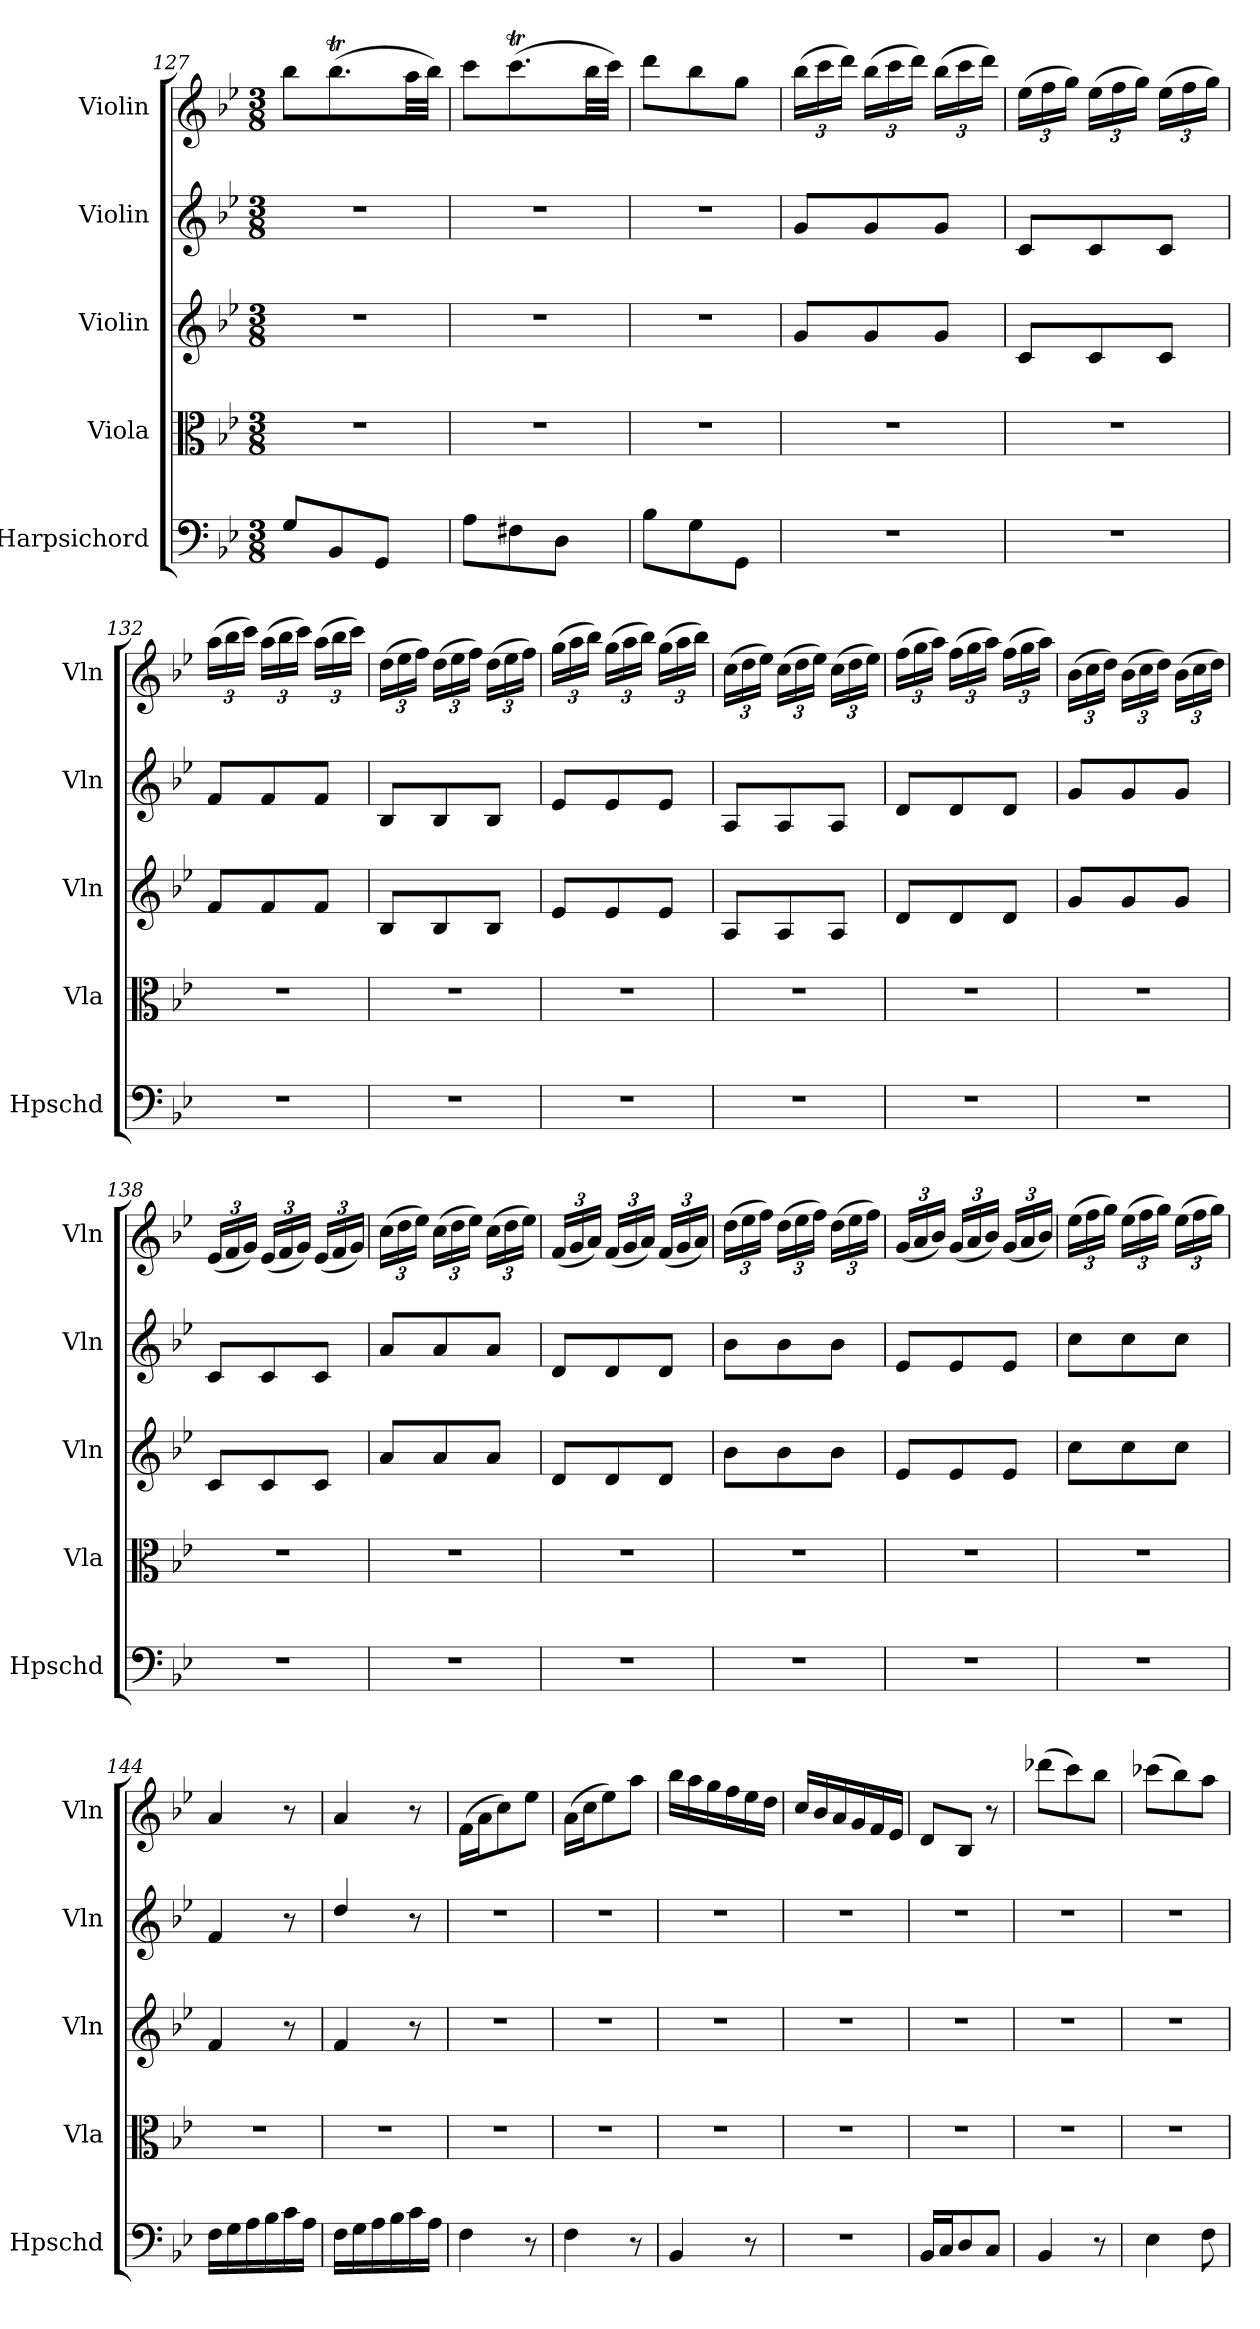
**kern	**kern	**kern	**kern	**kern
*part5	*part4	*part3	*part2	*part1
*staff5	*staff4	*staff3	*staff2	*staff1
*I"Harpsichord	*I"Viola	*I"Violin	*I"Violin	*I"Violin
*I'Hpschd	*I'Vla	*I'Vln	*I'Vln	*I'Vln
*clefF4	*clefC3	*clefG2	*clefG2	*clefG2
*k[b-e-]	*k[b-e-]	*k[b-e-]	*k[b-e-]	*k[b-e-]
*B-:	*B-:	*B-:	*B-:	*B-:
*M3/8	*M3/8	*M3/8	*M3/8	*M3/8
=127	=127	=127	=127	=127
8G/L	4.r	4.r	4.r	8bb-\L
8BB-/	.	.	.	(8.bb-T\
8GG/J	.	.	.	.
.	.	.	.	32aa\LL
.	.	.	.	32bb-\JJJ)
=128	=128	=128	=128	=128
8A\L	4.r	4.r	4.r	8ccc\L
8F#X\	.	.	.	(8.cccT\
8D\J	.	.	.	.
.	.	.	.	32bb-\LL
.	.	.	.	32ccc\JJJ)
=129	=129	=129	=129	=129
8B-\L	4.r	4.r	4.r	8ddd\L
8G\	.	.	.	8bb-\
8GG\J	.	.	.	8gg\J
=130	=130	=130	=130	=130
4.r	4.r	8g/L	8g/L	(24bb-\LL
.	.	.	.	24ccc\
.	.	.	.	24ddd\JJ)
.	.	8g/	8g/	(24bb-\LL
.	.	.	.	24ccc\
.	.	.	.	24ddd\JJ)
.	.	8g/J	8g/J	(24bb-\LL
.	.	.	.	24ccc\
.	.	.	.	24ddd\JJ)
=131	=131	=131	=131	=131
4.r	4.r	8c/L	8c/L	(24ee-\LL
.	.	.	.	24ff\
.	.	.	.	24gg\JJ)
.	.	8c/	8c/	(24ee-\LL
.	.	.	.	24ff\
.	.	.	.	24gg\JJ)
.	.	8c/J	8c/J	(24ee-\LL
.	.	.	.	24ff\
.	.	.	.	24gg\JJ)
=132	=132	=132	=132	=132
4.r	4.r	8f/L	8f/L	(24aa\LL
.	.	.	.	24bb-\
.	.	.	.	24ccc\JJ)
.	.	8f/	8f/	(24aa\LL
.	.	.	.	24bb-\
.	.	.	.	24ccc\JJ)
.	.	8f/J	8f/J	(24aa\LL
.	.	.	.	24bb-\
.	.	.	.	24ccc\JJ)
=133	=133	=133	=133	=133
4.r	4.r	8B-/L	8B-/L	(24dd\LL
.	.	.	.	24ee-\
.	.	.	.	24ff\JJ)
.	.	8B-/	8B-/	(24dd\LL
.	.	.	.	24ee-\
.	.	.	.	24ff\JJ)
.	.	8B-/J	8B-/J	(24dd\LL
.	.	.	.	24ee-\
.	.	.	.	24ff\JJ)
=134	=134	=134	=134	=134
4.r	4.r	8e-/L	8e-/L	(24gg\LL
.	.	.	.	24aa\
.	.	.	.	24bb-\JJ)
.	.	8e-/	8e-/	(24gg\LL
.	.	.	.	24aa\
.	.	.	.	24bb-\JJ)
.	.	8e-/J	8e-/J	(24gg\LL
.	.	.	.	24aa\
.	.	.	.	24bb-\JJ)
=135	=135	=135	=135	=135
4.r	4.r	8A/L	8A/L	(24cc\LL
.	.	.	.	24dd\
.	.	.	.	24ee-\JJ)
.	.	8A/	8A/	(24cc\LL
.	.	.	.	24dd\
.	.	.	.	24ee-\JJ)
.	.	8A/J	8A/J	(24cc\LL
.	.	.	.	24dd\
.	.	.	.	24ee-\JJ)
=136	=136	=136	=136	=136
4.r	4.r	8d/L	8d/L	(24ff\LL
.	.	.	.	24gg\
.	.	.	.	24aa\JJ)
.	.	8d/	8d/	(24ff\LL
.	.	.	.	24gg\
.	.	.	.	24aa\JJ)
.	.	8d/J	8d/J	(24ff\LL
.	.	.	.	24gg\
.	.	.	.	24aa\JJ)
=137	=137	=137	=137	=137
4.r	4.r	8g/L	8g/L	(24b-\LL
.	.	.	.	24cc\
.	.	.	.	24dd\JJ)
.	.	8g/	8g/	(24b-\LL
.	.	.	.	24cc\
.	.	.	.	24dd\JJ)
.	.	8g/J	8g/J	(24b-\LL
.	.	.	.	24cc\
.	.	.	.	24dd\JJ)
=138	=138	=138	=138	=138
4.r	4.r	8c/L	8c/L	(24e-/LL
.	.	.	.	24f/
.	.	.	.	24g/JJ)
.	.	8c/	8c/	(24e-/LL
.	.	.	.	24f/
.	.	.	.	24g/JJ)
.	.	8c/J	8c/J	(24e-/LL
.	.	.	.	24f/
.	.	.	.	24g/JJ)
=139	=139	=139	=139	=139
4.r	4.r	8a/L	8a/L	(24cc\LL
.	.	.	.	24dd\
.	.	.	.	24ee-\JJ)
.	.	8a/	8a/	(24cc\LL
.	.	.	.	24dd\
.	.	.	.	24ee-\JJ)
.	.	8a/J	8a/J	(24cc\LL
.	.	.	.	24dd\
.	.	.	.	24ee-\JJ)
=140	=140	=140	=140	=140
4.r	4.r	8d/L	8d/L	(24f/LL
.	.	.	.	24g/
.	.	.	.	24a/JJ)
.	.	8d/	8d/	(24f/LL
.	.	.	.	24g/
.	.	.	.	24a/JJ)
.	.	8d/J	8d/J	(24f/LL
.	.	.	.	24g/
.	.	.	.	24a/JJ)
=141	=141	=141	=141	=141
4.r	4.r	8b-\L	8b-\L	(24dd\LL
.	.	.	.	24ee-\
.	.	.	.	24ff\JJ)
.	.	8b-\	8b-\	(24dd\LL
.	.	.	.	24ee-\
.	.	.	.	24ff\JJ)
.	.	8b-\J	8b-\J	(24dd\LL
.	.	.	.	24ee-\
.	.	.	.	24ff\JJ)
=142	=142	=142	=142	=142
4.r	4.r	8e-/L	8e-/L	(24g/LL
.	.	.	.	24a/
.	.	.	.	24b-/JJ)
.	.	8e-/	8e-/	(24g/LL
.	.	.	.	24a/
.	.	.	.	24b-/JJ)
.	.	8e-/J	8e-/J	(24g/LL
.	.	.	.	24a/
.	.	.	.	24b-/JJ)
=143	=143	=143	=143	=143
4.r	4.r	8cc\L	8cc\L	(24ee-\LL
.	.	.	.	24ff\
.	.	.	.	24gg\JJ)
.	.	8cc\	8cc\	(24ee-\LL
.	.	.	.	24ff\
.	.	.	.	24gg\JJ)
.	.	8cc\J	8cc\J	(24ee-\LL
.	.	.	.	24ff\
.	.	.	.	24gg\JJ)
=144	=144	=144	=144	=144
16F\LL	4.r	4f/	4f/	4a/
16G\	.	.	.	.
16A\	.	.	.	.
16B-\	.	.	.	.
16c\	.	8r	8r	8r
16A\JJ	.	.	.	.
=144	=144	=144	=144	=144
16F\LL	4.r	4f/	4dd/	4a/
16G\	.	.	.	.
16A\	.	.	.	.
16B-\	.	.	.	.
16c\	.	8r	8r	8r
16A\JJ	.	.	.	.
=145	=145	=145	=145	=145
4F\	4.r	4.r	4.r	(16f\LL
.	.	.	.	16a\J
.	.	.	.	8cc\)
8r	.	.	.	8ee-\J
=146	=146	=146	=146	=146
4F\	4.r	4.r	4.r	(16a\LL
.	.	.	.	16cc\J
.	.	.	.	8ee-\)
8r	.	.	.	8aa\J
=147	=147	=147	=147	=147
4BB-/	4.r	4.r	4.r	16bb-\LL
.	.	.	.	16aa\
.	.	.	.	16gg\
.	.	.	.	16ff\
8r	.	.	.	16ee-\
.	.	.	.	16dd\JJ
=148	=148	=148	=148	=148
4.r	4.r	4.r	4.r	16cc/LL
.	.	.	.	16b-/
.	.	.	.	16a/
.	.	.	.	16g/
.	.	.	.	16f/
.	.	.	.	16e-/JJ
=149	=149	=149	=149	=149
16BB-/LL	4.r	4.r	4.r	8d/L
16C/J	.	.	.	.
8D/	.	.	.	8B-/J
8C/J	.	.	.	8r
=150	=150	=150	=150	=150
4BB-/	4.r	4.r	4.r	(8ddd-X\L
.	.	.	.	8ccc\)
8r	.	.	.	8bb-\J
=151	=151	=151	=151	=151
4E-\	4.r	4.r	4.r	(8ccc-X\L
.	.	.	.	8bb-\)
8F\	.	.	.	8aa\J
=	=	=	=	=
*-	*-	*-	*-	*-
